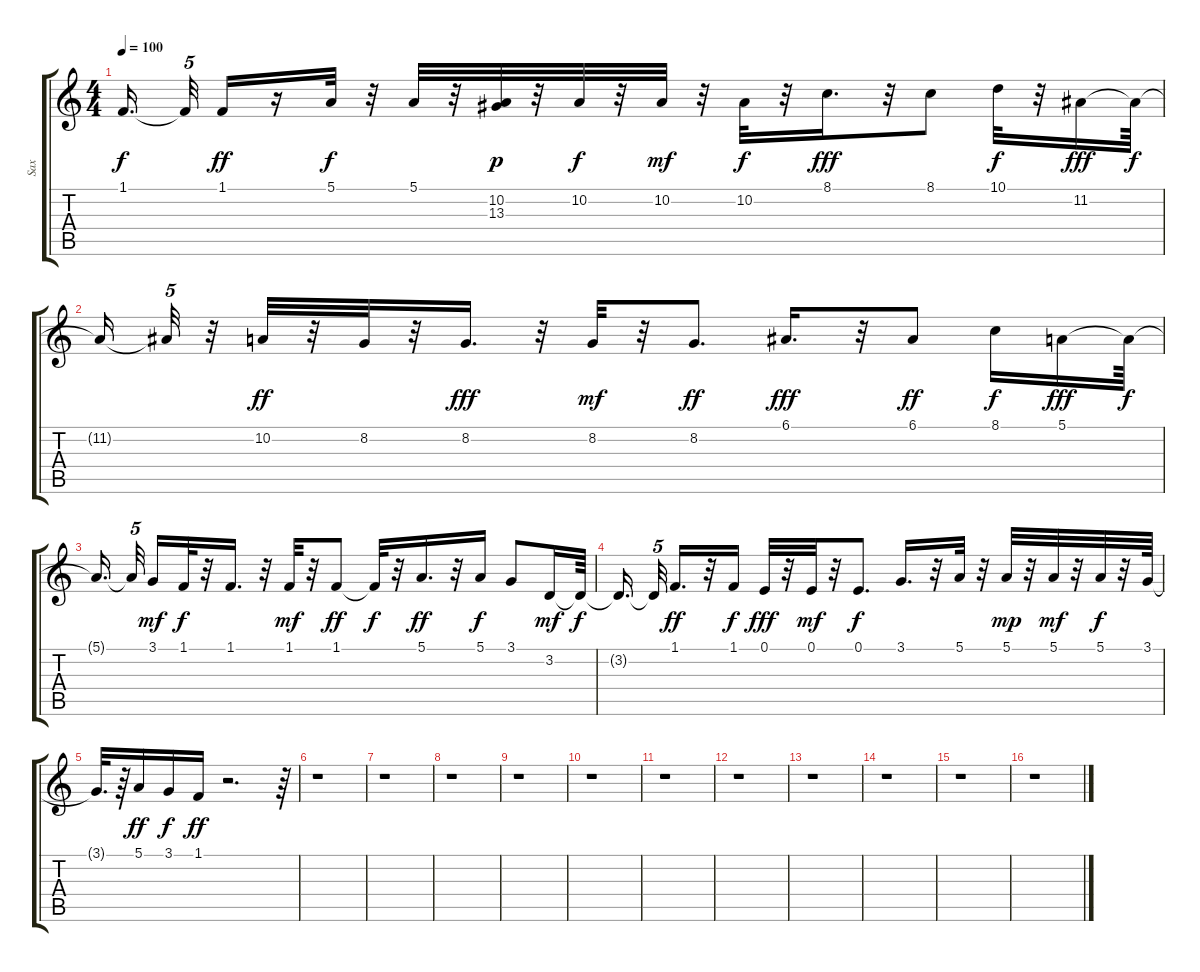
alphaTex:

\track ("Sax" "Sax") {instrument baritonesax}
\staff {score tabs}
\tuning (E4 B3 G3 D3 A2 E2) {hide}
\ts (4 4)
\tempo 100
\clef g2
\ks c
1.1{t}.16{d dy f beam splitsecondary} 1.1{t}.32{tu (5 4)} 1.1.16{dy ff} r.16 5.1.32{dy f} r.32 5.1.32 r.32 (10.2 13.3).32{dy p} r.32 10.2.32{dy f} r.32 10.2.32{dy mf} r.32 10.2.32{dy f} r.32 8.1.16{d dy fff} r.32 8.1.8 10.1.32{dy f} r.32 11.2.16{dy fff} 11.2{t}.64{dy f} |
11.2{t}.16 11.2{t}.32{tu (5 4)} r.32 10.2.32{dy ff} r.32 8.2.32 r.32 8.2.16{d dy fff} r.32 8.2.32{dy mf} r.32 8.2.8{d dy ff} 6.1.16{d dy fff} r.32 6.1.8{dy ff} 8.1.16{dy f} 5.1.16{dy fff} 5.1{t}.64{dy f} |
5.1{t}.16{d beam splitsecondary} 5.1{t}.32{tu (5 4) beam splitsecondary} 3.1.16{dy mf} 1.1.32{dy f} r.32 1.1.16{d} r.32 1.1.32{dy mf} r.32 1.1.8{dy ff} 1.1{t}.32{dy f} r.32 5.1.16{d dy ff} r.32 5.1.16{dy f} 3.1.8 3.2.16{dy mf} 3.2{t}.64{dy f} |
3.2{t}.16{d beam splitsecondary} 3.2{t}.32{tu (5 4)} 1.1.16{d dy ff} r.32 1.1.16{dy f} 0.1.32{dy fff} r.32 0.1.32{dy mf} r.32 0.1.8{d dy f} 3.1.16{d} r.32 5.1.32 r.32 5.1.32{dy mp} r.32 5.1.32{dy mf} r.32 5.1.32{dy f} r.32 3.1.64 |
3.1{t}.32{d} r.64 5.1.16{dy ff} 3.1.16{dy f} 1.1.16{dy ff} r.2{d} r.64 |
r.1 |
r.1 |
r.1 |
r.1 |
r.1 |
r.1 |
r.1 |
r.1 |
r.1 |
r.1 |
r.1
